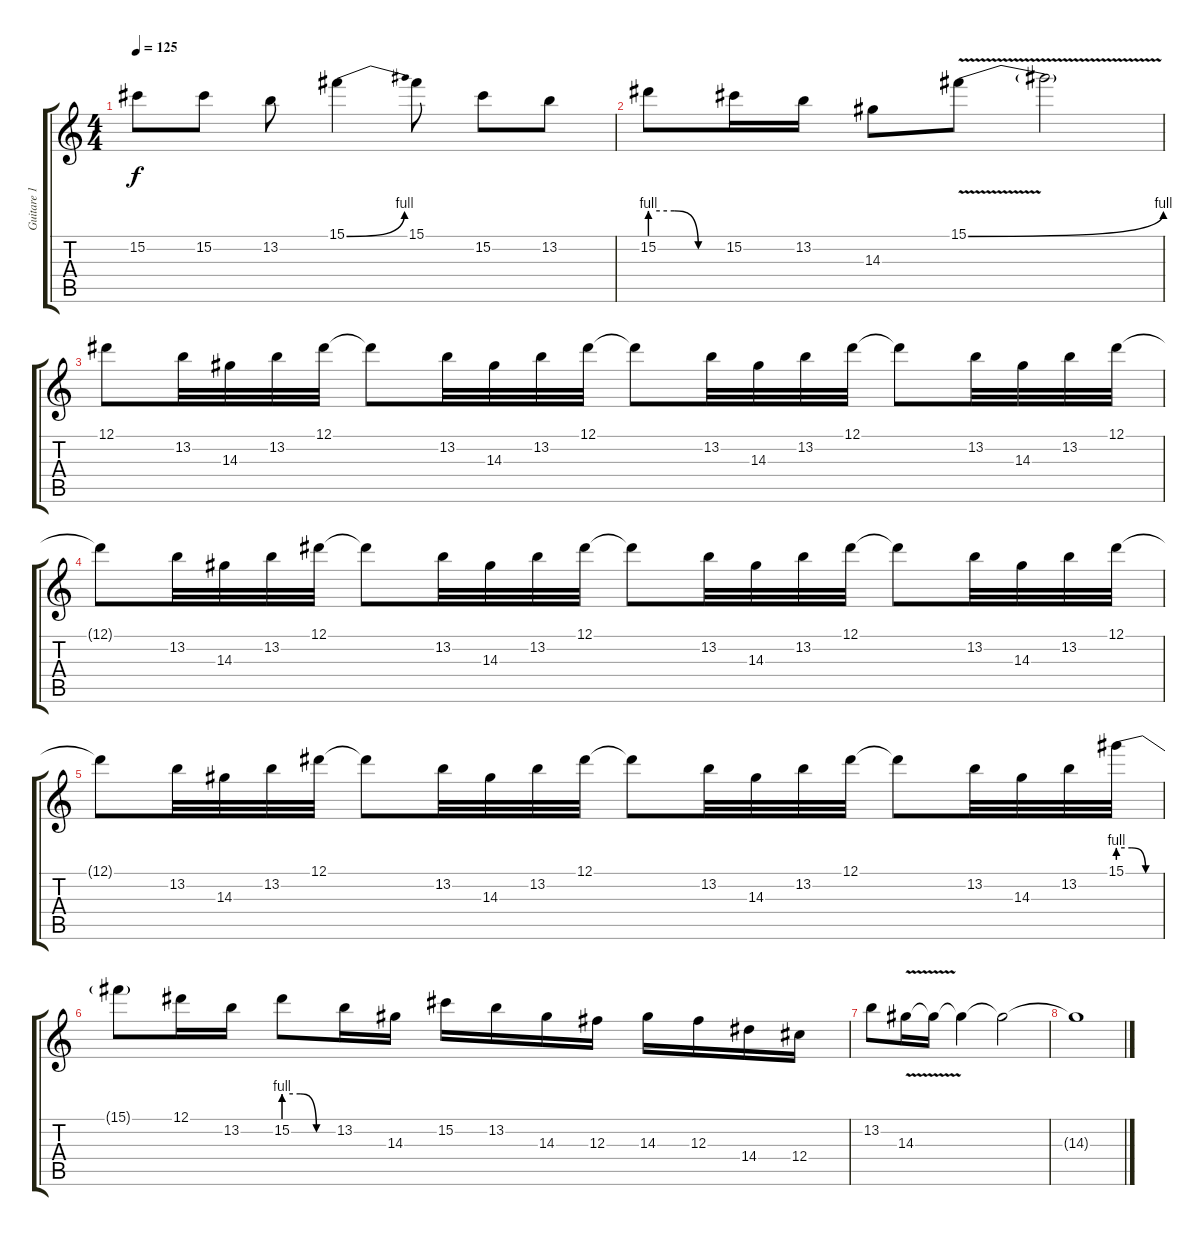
\track ("Guitare 1" "Guitare 1") {instrument distortionguitar}
\staff {score tabs}
\tuning (Eb4 Bb3 Gb3 Db3 Ab2 Eb2) {hide}
\ts (4 4)
\tempo 125
\clef g2
\ks c
15.2{t}.8{dy f} 15.2.8 13.2.8 15.1{be (bend 0 0 60 4)}.4 15.1.8 15.2.8 13.2.8 |
15.2{be (custom 0 4 20 4 40 0 60 0)}.8 15.2.16 13.2.16 14.3.8 15.1{be (bend 0 0 60 4) v}.8 15.1{t}.2 |
12.1.8 13.2.32 14.3.32 13.2.32 12.1.32 12.1{t}.8 13.2.32 14.3.32 13.2.32 12.1.32 12.1{t}.8 13.2.32 14.3.32 13.2.32 12.1.32 12.1{t}.8 13.2.32 14.3.32 13.2.32 12.1.32 |
12.1{t}.8 13.2.32 14.3.32 13.2.32 12.1.32 12.1{t}.8 13.2.32 14.3.32 13.2.32 12.1.32 12.1{t}.8 13.2.32 14.3.32 13.2.32 12.1.32 12.1{t}.8 13.2.32 14.3.32 13.2.32 12.1.32 |
12.1{t}.8 13.2.32 14.3.32 13.2.32 12.1.32 12.1{t}.8 13.2.32 14.3.32 13.2.32 12.1.32 12.1{t}.8 13.2.32 14.3.32 13.2.32 12.1.32 12.1{t}.8 13.2.32 14.3.32 13.2.32 15.1{be (custom 0 4 20 4 40 0 60 0)}.32 |
15.1{t}.8 12.1.16 13.2.16 15.2{be (custom 0 4 20 4 40 0 60 0)}.8 13.2.16 14.3.16 15.2.16 13.2.16 14.3.16 12.3.16 14.3.16 12.3.16 14.4.16 12.4.16 |
13.2.8 14.3{v}.16 14.3{t}.16 14.3{t}.4 14.3{t}.2 |
14.3{t}.1
